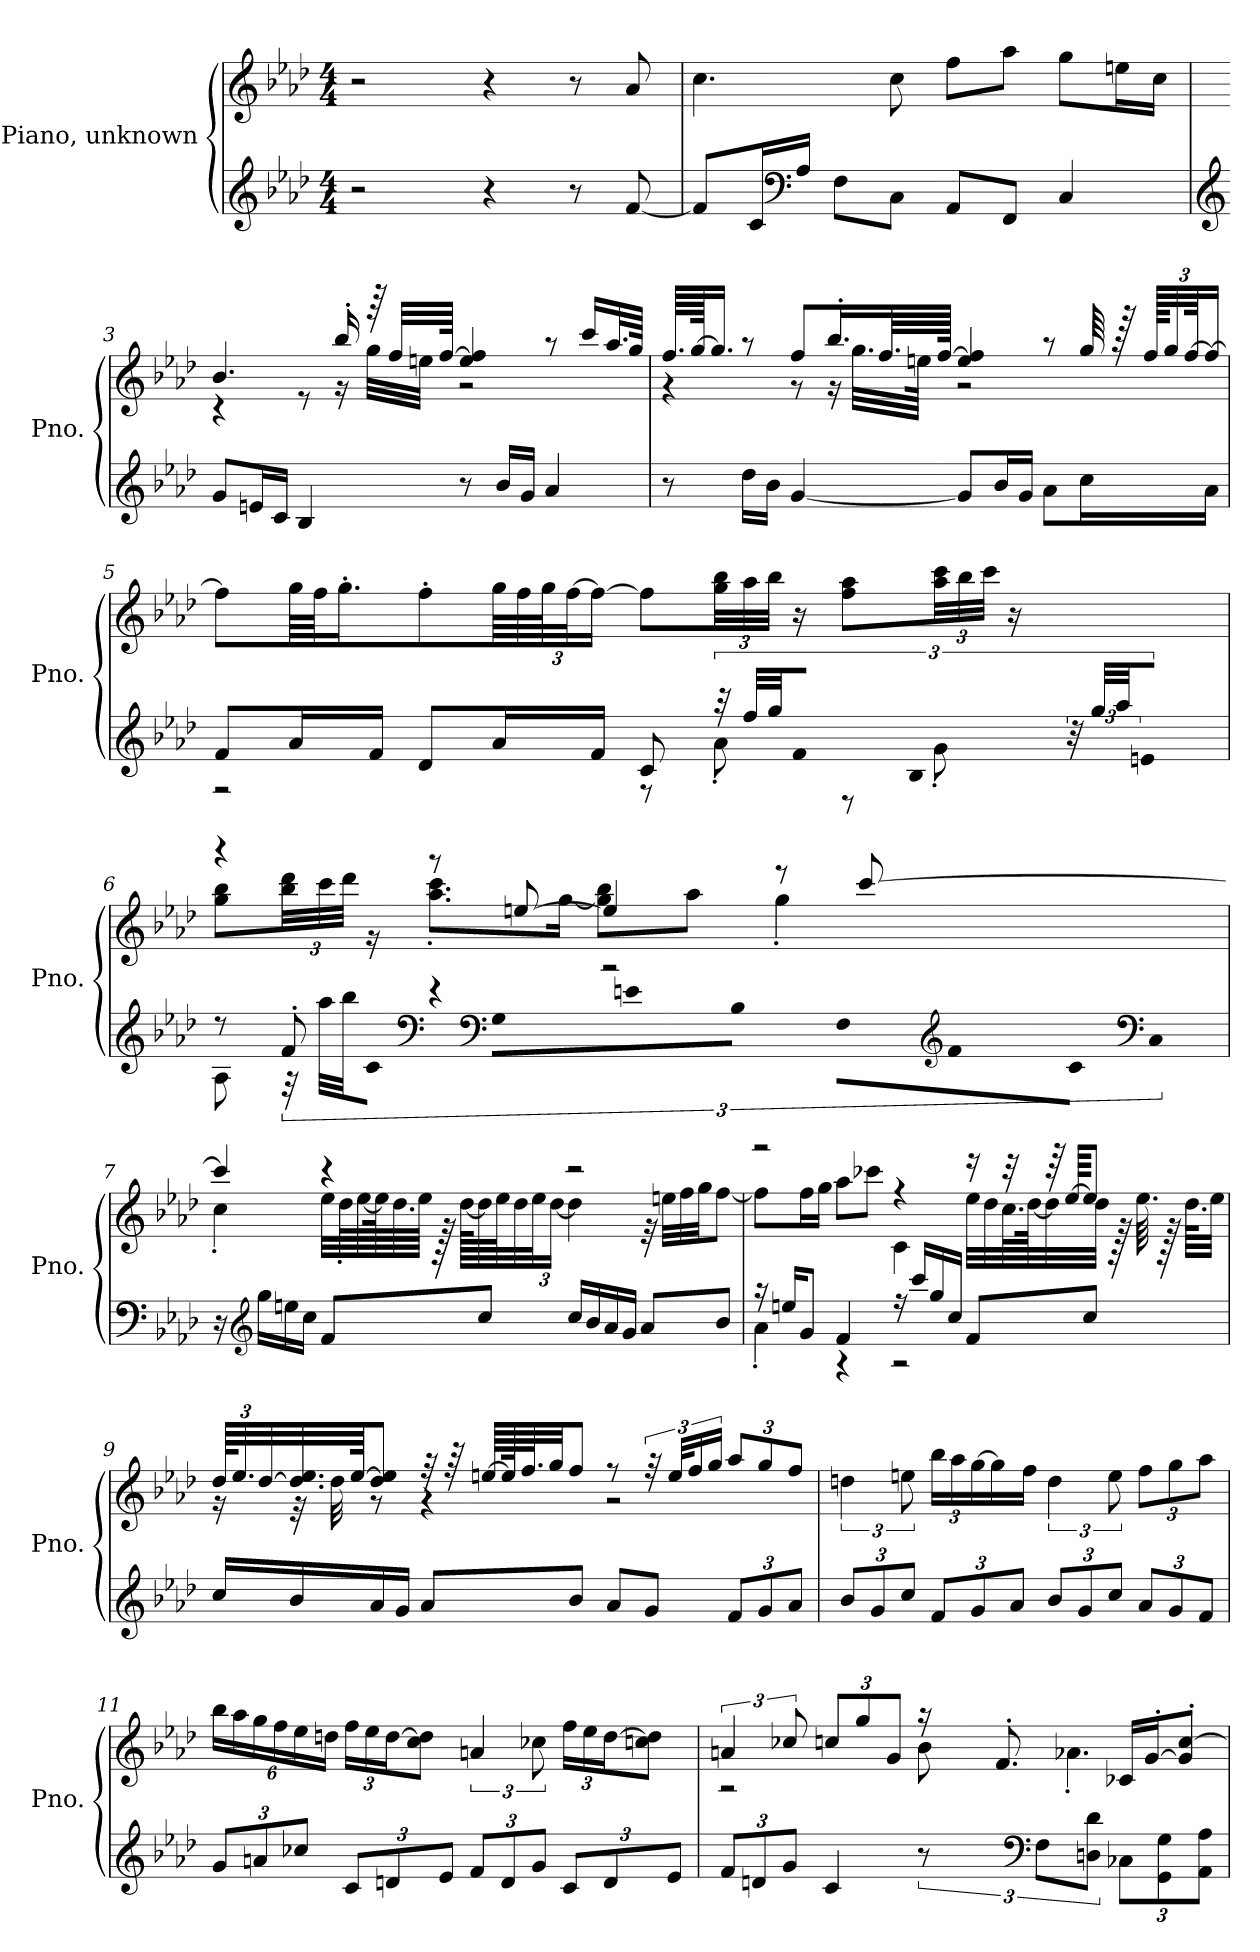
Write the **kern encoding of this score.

**kern	**kern
*part1	*part1
*staff2	*staff1
*I"Piano, unknown	*
*I'Pno.	*
*clefG2	*clefG2
*k[b-e-a-d-]	*k[b-e-a-d-]
*M4/4	*M4/4
*MM87	*MM87
=1	=1
2r	2r
4r	4r
8r	8r
[8f/	8a-/
=2	=2
8f/L]	4.cc\
16c/L	.
*clefF4	*
16A-/JJ	.
8F\L	.
8C\J	8cc\
8AA-/L	8ff\L
8FF/J	8aa-\J
4C/	8gg\L
.	16een\L
.	16cc\JJ
=3	=3
*clefG2	*
*	*^
8g/L	4.b-/	4r
16en/L	.	.
16c/JJ	.	.
4B-/	.	8r
.	16bb-'/	16r
.	64r	32gg\LLL
.	32ff/LLL	.
.	.	32een\JJJ
.	[64ff/JJJk	.
8r	4ee/ 4ff/]	2r
16b-/LL	.	.
16g/JJ	.	.
4a-/	8r	.
.	16ccc/LL	.
.	32.aa-/L	.
.	64gg/JJJk	.
!!LO:LB:g=z	!!
=4	=4	=4
8r	64.ff/LLLL	4r
.	[128gg/JJK	.
.	16.gg/JJ]	.
16dd-\LL	8r	.
16b-\JJ	.	.
[4g/	8ff/L	8r
.	16.bb-'/L	16r
.	.	32.gg\LLL
.	64.ff/LL	.
.	.	64een\JJJk
.	[128ff/JJJJk	.
8g/L]	4ee/ 4ff/]	2r
16b-/L	.	.
16g/JJ	.	.
8a-\L	8r	.
16cc\L	64gg/	.
.	128r	.
.	128ff/KKLLL	.
*	*Xbrackettup	*
.	48gg/	.
.	[96ff/JK	.
16a-\JJ	16ff/JJ_	.
*	*v	*v
!!LO:LB:g=z
=5	=5
*^	*
8f/L	2r	8ff\L]
16a-/L	.	64gg\LLL
.	.	64ff\JJ
.	.	16.gg'\J
16f/JJ	.	.
8d-/L	.	8ff'\
16a-/L	.	64gg\LLL
.	.	64ff\
.	.	96gg\J
.	.	[48ff\J
16f/JJ	.	16ff\JJ_
8c/	8r	8ff\L]
48r	8a-'\	48gg\ 48bb-\LL
48ff/LLL	.	48aa-\
48gg/J	.	48bb-\JJJ
16f/JJ	.	16r
8B-/	8r	8ff\ 8aa-\L
48r	8g'\	48aa-\ 48ccc\LL
48gg/LLL	.	48bb-\
48aa-/J	.	48ccc\JJJ
16en/JJ	.	16r
!!LO:LB:g=z
=6	=6	=6
*	*	*^
8r	8A-\	4r	8gg\ 8bb-\L
8f'/	48r	.	48bb-\ 48ddd-\LL
.	48aa-\LLL	.	48ccc\
.	48bb-\J	.	48ddd-\JJJ
.	16c\JJ	.	16r
*clefF4	*	*	*
4r	8G\L	8r	8.aa-\' 8.ccc\'L
.	16en\L	[8een/	.
.	16B-\JJ	.	[16gg\Jk
2r	8F\L	4ee/]	8gg\] 8bb-\L
*clefG2	*	*	*
.	16f\L	.	8aa-\J
.	16c\JJ	.	.
*clefF4	*	*	*
.	4C\	8r	4gg'\
.	.	[8ccc/	.
*v	*v	*	*
!!LO:LB:g=z	!!
=7	=7	=7
16r	4ccc/]	4cc'\
*clefG2	*	*
16gg\LL	.	.
16een\	.	.
16cc\JJ	.	.
8f/L	4r	32ee-\LLL
.	.	64dd-'\L
.	.	[64ee-\
.	.	128ee-\K]
.	.	64.dd-\
.	.	64ee-\JJJJ
.	.	128r
.	.	[128dd-\KLLLL
8cc/J	.	64dd-\]
.	.	64ee-\J
.	.	32dd-\
.	.	48ee-\J
.	.	[24dd-\JJ
16cc/LL	2r	4dd-\]
16b-/	.	.
16a-/	.	.
16g/JJ	.	.
8a-/L	.	32r
.	.	32een\LLL
.	.	32ff\
.	.	32gg\JJ
8b-/J	.	[8ff\J
!!LO:LB:g=z	!!
=8	=8	=8
*^	*	*
16r	4a-'\	2r	8ff\L]
16een/KL	.	.	.
8g/J	.	.	16ff\L
.	.	.	16gg\JJ
4f/	4r	.	8aa-\L
.	.	.	8ccc-X\J
16r	2r	4r	4c\
16ccc/LL	.	.	.
16gg/	.	.	.
16cc/JJ	.	.	.
8f/L	.	16r	32ee-\LLL
.	.	.	32dd-\
.	.	32r	64.cc\L
.	.	.	[128dd-\JK
.	.	64r	32dd-\]
.	.	[64ee-/KKKL	.
8cc/J	.	8ee-/J]	32dd-\JJJ
.	.	.	128r
.	.	.	64.ee-\
.	.	.	128r
.	.	.	64.dd-\KLLL
.	.	.	32ee-\JJJ
*v	*v	*	*
!!LO:PB:g=z	!!
=9	=9	=9
16cc/LL	96dd-/KLLL	16r
.	48.ee-/	.
.	[48dd-/	.
16b-/	32.dd-/] 32.ee-/	32r
.	.	32dd-\
.	[64ee-/JJK	.
16a-/	8dd-/ 8ee-/]J	8r
16g/JJ	.	.
8a-/L	32r	4r
.	64r	.
.	[64een/LLLL	.
.	128ee/K]	.
.	64.ff/J	.
.	32gg/JJ	.
8b-/J	8ff/J	.
8a-/L	8r	2r
*	*brackettup	*
8g/J	48r	.
.	48ee/KLL	.
.	24ff/	.
.	24gg/JJ	.
*Xbrackettup	*Xbrackettup	*
12f/L	12aa-/L	.
12g/	12gg/	.
12a-/J	12ff/J	.
*	*v	*v
=10	=10
*	*brackettup
12b-/L	6ddn\
12g/	.
12cc/J	12een\
*	*Xbrackettup
12f/L	24bb-\LL
.	24aa-\
12g/	[24gg\
.	16gg\]
12a-/J	.
.	16ff\JJ
*	*brackettup
12b-/L	6dd\
12g/	.
12cc/J	12ee\
*	*Xbrackettup
12a-/L	12ff\L
12g/	12gg\
12f/J	12aa-\J
!!LO:LB:g=z
=11	=11
12g/L	24bb-\LL
.	24aa-\
12an/	24gg\
.	24ff\
12cc-X/J	24ee-\
.	24ddn\JJ
12c/L	24ff\LL
.	24ee-\
12dn/	[24dd\J
.	8cc\ 8dd\]J
12e-/J	.
*	*brackettup
12f/L	6an/
12d/	.
12g/J	12cc-X\
*	*Xbrackettup
12c/L	24ff\LL
.	24ee-\
12d/	[24dd\J
.	8ccn\ 8dd\]J
12e-/J	.
=12	=12
*	*brackettup
*	*^
12f/L	6an/	2r
12dn/	.	.
12g/J	12cc-X/	.
*	*Xbrackettup	*
4c/	12ccn/L	.
.	12gg/	.
.	12g/J	.
*brackettup	*	*
12r	16r	8b-\
.	8.f'/	.
*clefF4	*	*
12F\L	.	.
.	.	4.a-X'\
12Dn\ 12d\J	.	.
*Xbrackettup	*	*
12C-X\L	16c-X/LL	.
.	[16g'/J	.
12GG\ 12G\	.	.
.	8g/]' [8cc/'J	.
12AA-\ 12A-\J	.	.
*	*v	*v
=	=
*-	*-
